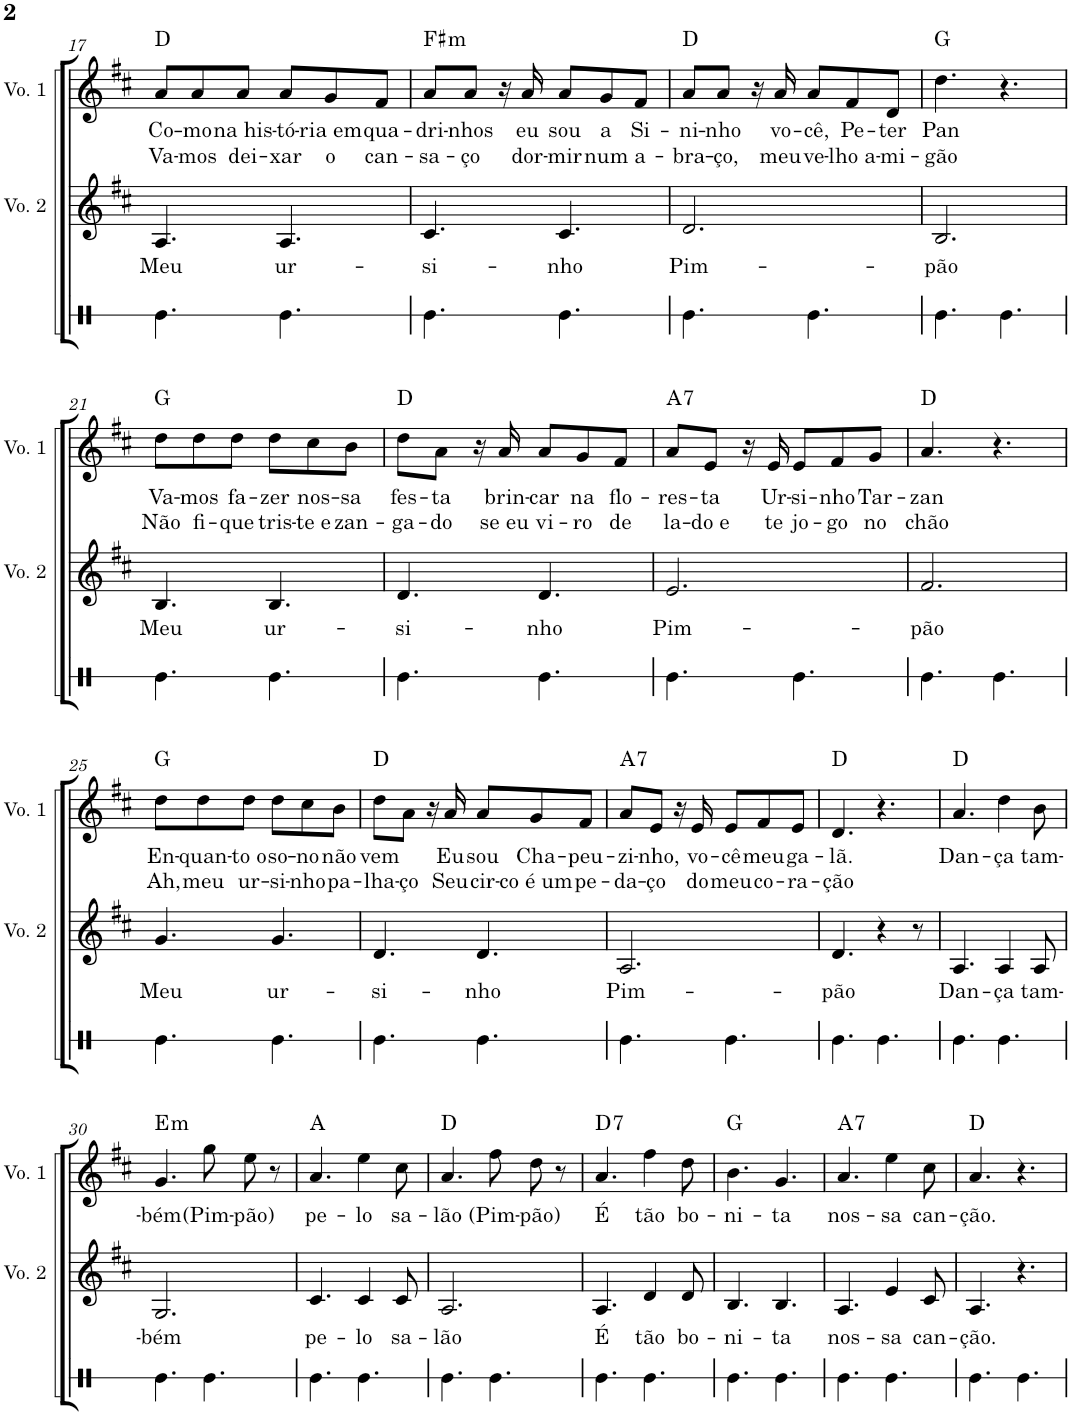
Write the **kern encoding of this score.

**kern	**kern	**text	**kern	**text	**text	**harte
*part3	*part2	*part2	*part1	*part1	*part1	*part1
*staff3	*staff2	*staff2	*staff1	*staff1	*staff1	*
*I"Surdo de Campo	*I"Voz 2	*	*I"Voz 1	*	*	*
*	*I'Vo. 2	*	*I'Vo. 1	*	*	*
!!LO:PB:g=z
*clefX	*clefG2	*	*clefG2	*	*	*
*k[f#c#g#d#]	*k[f#c#]	*	*k[f#c#]	*	*	*
*M6/8	*M6/8	*	*M6/8	*	*	*
=17	=17	=17	=17	=17	=17	=17
!	!	!LO:LY:b	!	!LO:LY:b	!LO:LY:b	!
4.Re\	4.A/	Meu	8a/L	Co-	Va-	D:maj
!	!	!	!	!LO:LY:b	!LO:LY:b	!
.	.	.	8a/	-mo	-mos	.
!	!	!	!	!LO:LY:b	!LO:LY:b	!
.	.	.	8a/J	na his-	dei-	.
!	!	!LO:LY:b	!	!LO:LY:b	!LO:LY:b	!
4.Re\	4.A/	ur-	8a/L	-tó-	-xar	.
!	!	!	!	!LO:LY:b	!LO:LY:b	!
.	.	.	8g/	-ria em	o	.
!	!	!	!	!LO:LY:b	!LO:LY:b	!
.	.	.	8f#/J	qua-	can-	.
=18	=18	=18	=18	=18	=18	=18
!	!	!LO:LY:b	!	!LO:LY:b	!LO:LY:b	!LO:H:kt=m
4.Re\	4.c#/	-si-	8a/L	-dri-	-sa-	F#:min
!	!	!	!	!LO:LY:b	!LO:LY:b	!
.	.	.	8a/J	-nhos	-ço	.
.	.	.	16r	.	.	.
!	!	!	!	!LO:LY:b	!LO:LY:b	!
.	.	.	16a/	eu	dor-	.
!	!	!LO:LY:b	!	!LO:LY:b	!LO:LY:b	!
4.Re\	4.c#/	-nho	8a/L	sou	-mir	.
!	!	!	!	!LO:LY:b	!LO:LY:b	!
.	.	.	8g/	a	num	.
!	!	!	!	!LO:LY:b	!LO:LY:b	!
.	.	.	8f#/J	Si-	a-	.
=19	=19	=19	=19	=19	=19	=19
!	!	!LO:LY:b	!	!LO:LY:b	!LO:LY:b	!
4.Re\	2.d/	Pim-	8a/L	-ni-	-bra-	D:maj
!	!	!	!	!LO:LY:b	!LO:LY:b	!
.	.	.	8a/J	-nho	-ço,	.
.	.	.	16r	.	.	.
!	!	!	!	!LO:LY:b	!LO:LY:b	!
.	.	.	16a/	vo-	meu	.
!	!	!	!	!LO:LY:b	!LO:LY:b	!
4.Re\	.	.	8a/L	-cê,	ve-	.
!	!	!	!	!LO:LY:b	!LO:LY:b	!
.	.	.	8f#/	Pe-	-lho a-	.
!	!	!	!	!LO:LY:b	!LO:LY:b	!
.	.	.	8d/J	-ter	-mi-	.
=20	=20	=20	=20	=20	=20	=20
!	!	!LO:LY:b	!	!LO:LY:b	!LO:LY:b	!
4.Re\	2.B/	-pão	4.dd\	Pan	-gão	G:maj
4.Re\	.	.	4.r	.	.	.
!!LO:LB:g=z
=21	=21	=21	=21	=21	=21	=21
!	!	!LO:LY:b	!	!LO:LY:b	!LO:LY:b	!
4.Re\	4.B/	Meu	8dd\L	Va-	Não	G:maj
!	!	!	!	!LO:LY:b	!LO:LY:b	!
.	.	.	8dd\	-mos	fi-	.
!	!	!	!	!LO:LY:b	!LO:LY:b	!
.	.	.	8dd\J	fa-	-que	.
!	!	!LO:LY:b	!	!LO:LY:b	!LO:LY:b	!
4.Re\	4.B/	ur-	8dd\L	-zer	tris-	.
!	!	!	!	!LO:LY:b	!LO:LY:b	!
.	.	.	8cc#\	nos-	-te e	.
!	!	!	!	!LO:LY:b	!LO:LY:b	!
.	.	.	8b\J	-sa	zan-	.
=22	=22	=22	=22	=22	=22	=22
!	!	!LO:LY:b	!	!LO:LY:b	!LO:LY:b	!
4.Re\	4.d/	-si-	8dd\L	fes-	-ga-	D:maj
!	!	!	!	!LO:LY:b	!LO:LY:b	!
.	.	.	8a\J	-ta	-do	.
.	.	.	16r	.	.	.
!	!	!	!	!LO:LY:b	!LO:LY:b	!
.	.	.	16a/	brin-	se eu	.
!	!	!LO:LY:b	!	!LO:LY:b	!LO:LY:b	!
4.Re\	4.d/	-nho	8a/L	-car	vi-	.
!	!	!	!	!LO:LY:b	!LO:LY:b	!
.	.	.	8g/	na	-ro	.
!	!	!	!	!LO:LY:b	!LO:LY:b	!
.	.	.	8f#/J	flo-	de	.
=23	=23	=23	=23	=23	=23	=23
!	!	!LO:LY:b	!	!LO:LY:b	!LO:LY:b	!LO:H:kt=7
4.Re\	2.e/	Pim-	8a/L	-res-	la-	A:7
!	!	!	!	!LO:LY:b	!LO:LY:b	!
.	.	.	8e/J	-ta	-do e	.
.	.	.	16r	.	.	.
!	!	!	!	!LO:LY:b	!LO:LY:b	!
.	.	.	16e/	Ur-	te	.
!	!	!	!	!LO:LY:b	!LO:LY:b	!
4.Re\	.	.	8e/L	-si-	jo-	.
!	!	!	!	!LO:LY:b	!LO:LY:b	!
.	.	.	8f#/	-nho	-go	.
!	!	!	!	!LO:LY:b	!LO:LY:b	!
.	.	.	8g/J	Tar-	no	.
=24	=24	=24	=24	=24	=24	=24
!	!	!LO:LY:b	!	!LO:LY:b	!LO:LY:b	!
4.Re\	2.f#/	-pão	4.a/	-zan	chão	D:maj
4.Re\	.	.	4.r	.	.	.
!!LO:LB:g=z
=25	=25	=25	=25	=25	=25	=25
!	!	!LO:LY:b	!	!LO:LY:b	!LO:LY:b	!
4.Re\	4.g/	Meu	8dd\L	En-	Ah,	G:maj
!	!	!	!	!LO:LY:b	!LO:LY:b	!
.	.	.	8dd\	-quan-	meu	.
!	!	!	!	!LO:LY:b	!LO:LY:b	!
.	.	.	8dd\J	-to o	ur-	.
!	!	!LO:LY:b	!	!LO:LY:b	!LO:LY:b	!
4.Re\	4.g/	ur-	8dd\L	so-	-si-	.
!	!	!	!	!LO:LY:b	!LO:LY:b	!
.	.	.	8cc#\	-no	-nho	.
!	!	!	!	!LO:LY:b	!LO:LY:b	!
.	.	.	8b\J	não	pa-	.
=26	=26	=26	=26	=26	=26	=26
!	!	!LO:LY:b	!	!LO:LY:b	!LO:LY:b	!
4.Re\	4.d/	-si-	8dd\L	vem	-lha-	D:maj
!	!	!	!	!	!LO:LY:b	!
.	.	.	8a\J	.	-ço	.
.	.	.	16r	.	.	.
!	!	!	!	!LO:LY:b	!LO:LY:b	!
.	.	.	16a/	Eu	Seu	.
!	!	!LO:LY:b	!	!LO:LY:b	!LO:LY:b	!
4.Re\	4.d/	-nho	8a/L	sou	cir-	.
!	!	!	!	!LO:LY:b	!LO:LY:b	!
.	.	.	8g/	Cha-	-co é um	.
!	!	!	!	!LO:LY:b	!LO:LY:b	!
.	.	.	8f#/J	-peu-	pe-	.
=27	=27	=27	=27	=27	=27	=27
!	!	!LO:LY:b	!	!LO:LY:b	!LO:LY:b	!LO:H:kt=7
4.Re\	2.A/	Pim-	8a/L	-zi-	-da-	A:7
!	!	!	!	!LO:LY:b	!LO:LY:b	!
.	.	.	8e/J	-nho,	-ço	.
.	.	.	16r	.	.	.
!	!	!	!	!LO:LY:b	!LO:LY:b	!
.	.	.	16e/	vo-	do	.
!	!	!	!	!LO:LY:b	!LO:LY:b	!
4.Re\	.	.	8e/L	-cê	meu	.
!	!	!	!	!LO:LY:b	!LO:LY:b	!
.	.	.	8f#/	meu	co-	.
!	!	!	!	!LO:LY:b	!LO:LY:b	!
.	.	.	8e/J	ga-	-ra-	.
=28	=28	=28	=28	=28	=28	=28
!	!	!LO:LY:b	!	!LO:LY:b	!LO:LY:b	!
4.Re\	4.d/	-pão	4.d/	-lã.	-ção	D:maj
4.Re\	4r	.	4.r	.	.	.
.	8r	.	.	.	.	.
=29	=29	=29	=29	=29	=29	=29
!	!	!LO:LY:b	!	!LO:LY:b	!	!
4.Re\	4.A/	Dan-	4.a/	Dan-	.	D:maj
!	!	!LO:LY:b	!	!LO:LY:b	!	!
4.Re\	4A/	-ça	4dd\	-ça	.	.
!	!	!LO:LY:b	!	!LO:LY:b	!	!
.	8A/	tam-	8b\	tam-	.	.
!!LO:LB:g=z
=30	=30	=30	=30	=30	=30	=30
!	!	!LO:LY:b	!	!LO:LY:b	!	!LO:H:kt=m
4.Re\	2.G/	-bém	4.g/	-bém	.	E:min
!	!	!	!	!LO:LY:b	!	!
4.Re\	.	.	8gg\	(Pim-	.	.
!	!	!	!	!LO:LY:b	!	!
.	.	.	8ee\	-pão)	.	.
.	.	.	8r	.	.	.
=31	=31	=31	=31	=31	=31	=31
!	!	!LO:LY:b	!	!LO:LY:b	!	!
4.Re\	4.c#/	pe-	4.a/	pe-	.	A:maj
!	!	!LO:LY:b	!	!LO:LY:b	!	!
4.Re\	4c#/	-lo	4ee\	-lo	.	.
!	!	!LO:LY:b	!	!LO:LY:b	!	!
.	8c#/	sa-	8cc#\	sa-	.	.
=32	=32	=32	=32	=32	=32	=32
!	!	!LO:LY:b	!	!LO:LY:b	!	!
4.Re\	2.A/	-lão	4.a/	-lão	.	D:maj
!	!	!	!	!LO:LY:b	!	!
4.Re\	.	.	8ff#\	(Pim-	.	.
!	!	!	!	!LO:LY:b	!	!
.	.	.	8dd\	-pão)	.	.
.	.	.	8r	.	.	.
=33	=33	=33	=33	=33	=33	=33
!	!	!LO:LY:b	!	!LO:LY:b	!	!LO:H:kt=7
4.Re\	4.A/	É	4.a/	É	.	D:7
!	!	!LO:LY:b	!	!LO:LY:b	!	!
4.Re\	4d/	tão	4ff#\	tão	.	.
!	!	!LO:LY:b	!	!LO:LY:b	!	!
.	8d/	bo-	8dd\	bo-	.	.
=34	=34	=34	=34	=34	=34	=34
!	!	!LO:LY:b	!	!LO:LY:b	!	!
4.Re\	4.B/	-ni-	4.b\	-ni-	.	G:maj
!	!	!LO:LY:b	!	!LO:LY:b	!	!
4.Re\	4.B/	-ta	4.g/	-ta	.	.
=35	=35	=35	=35	=35	=35	=35
!	!	!LO:LY:b	!	!LO:LY:b	!	!LO:H:kt=7
4.Re\	4.A/	nos-	4.a/	nos-	.	A:7
!	!	!LO:LY:b	!	!LO:LY:b	!	!
4.Re\	4e/	-sa	4ee\	-sa	.	.
!	!	!LO:LY:b	!	!LO:LY:b	!	!
.	8c#/	can-	8cc#\	can-	.	.
=36	=36	=36	=36	=36	=36	=36
!	!	!LO:LY:b	!	!LO:LY:b	!	!
4.Re\	4.A/	-ção.	4.a/	-ção.	.	D:maj
4.Re\	4.r	.	4.r	.	.	.
=	=	=	=	=	=	=
*-	*-	*-	*-	*-	*-	*-
